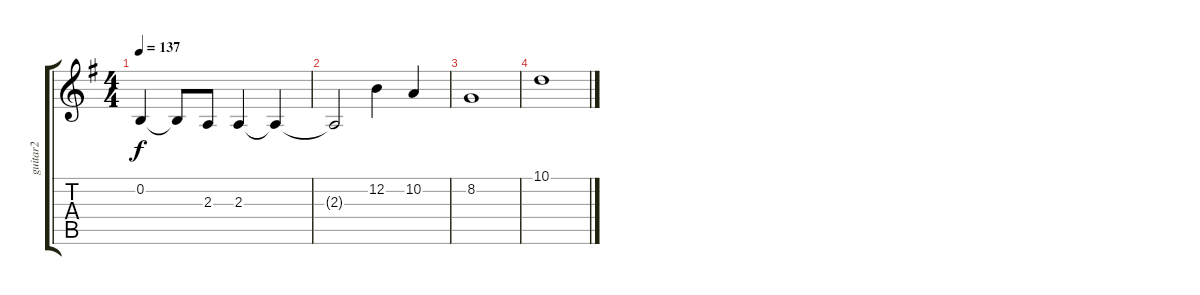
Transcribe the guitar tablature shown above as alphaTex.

\track ("guitar2" "guitar2") {instrument oboe}
\staff {score tabs}
\tuning (E4 B3 G3 D3 A2 E2) {hide}
\ts (4 4)
\tempo 137
\clef g2
\ks g
0.2.4{dy f} 0.2{t}.8 2.3.8 2.3.4 2.3{t}.4 |
2.3{t}.2 12.2.4 10.2.4 |
8.2.1 |
10.1.1
